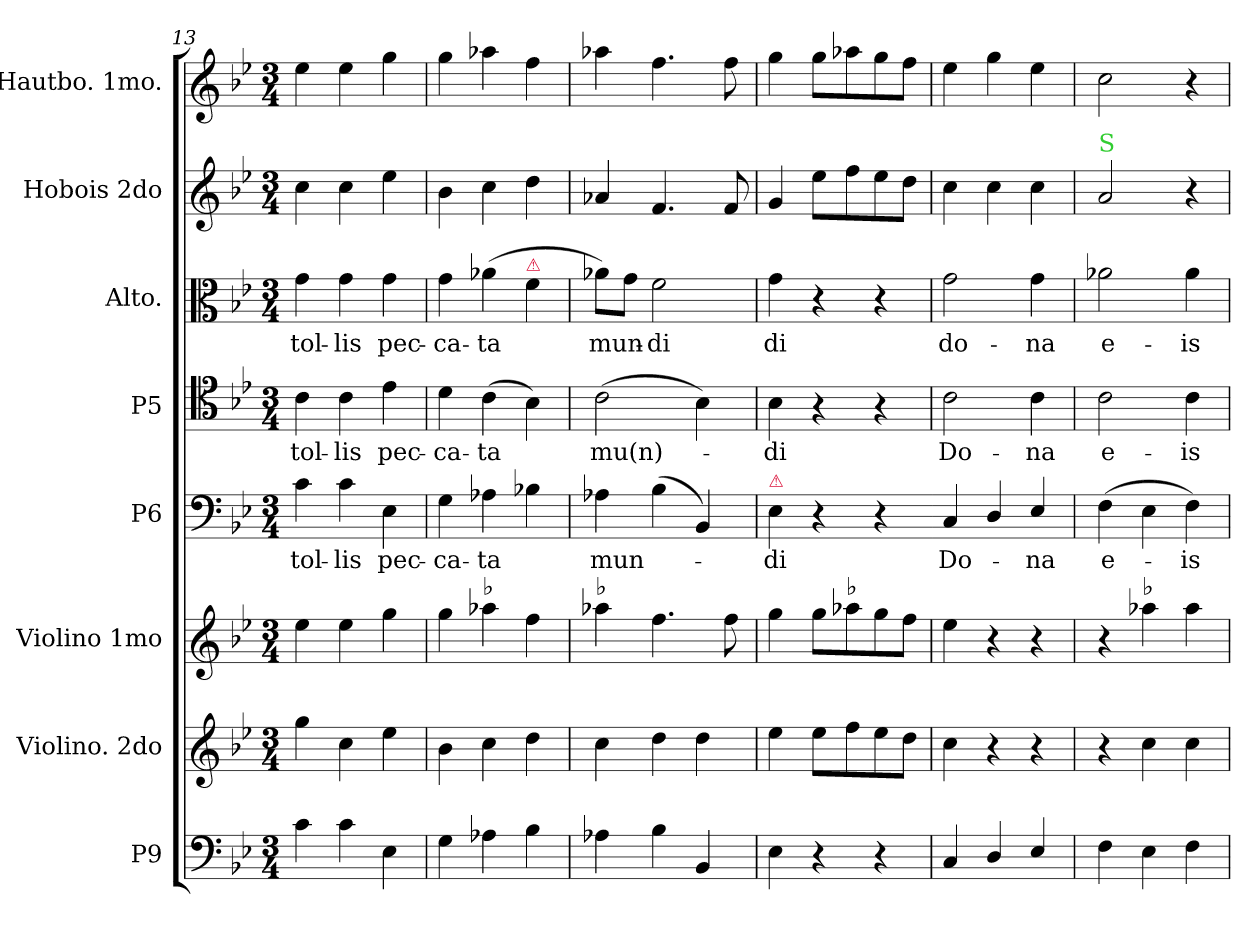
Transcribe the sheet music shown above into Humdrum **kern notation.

**kern	**kern	**kern	**kern	**text	**kern	**text	**kern	**text	**kern	**kern
*part8	*part7	*part6	*part5	*part5	*part4	*part4	*part3	*part3	*part2	*part1
*staff8	*staff7	*staff6	*staff5	*staff5	*staff4	*staff4	*staff3	*staff3	*staff2	*staff1
*I"P9	*I"Violino. 2do	*I"Violino 1mo	*I"P6	*	*I"P5	*	*I"Alto.	*	*I"Hobois 2do	*I"Hautbo. 1mo.
*	*	*	*	*	*	*	*I'A	*	*	*
*clefF4	*clefG2	*clefG2	*clefF4	*	*clefC4	*	*clefC3	*	*clefG2	*clefG2
*k[b-e-]	*k[b-e-]	*k[b-e-]	*k[b-e-]	*	*k[b-e-]	*	*k[b-e-]	*	*k[b-e-]	*k[b-e-]
*B-:	*B-:	*B-:	*B-:	*	*B-:	*	*B-:	*	*B-:	*B-:
*M3/4	*M3/4	*M3/4	*M3/4	*	*M3/4	*	*M3/4	*	*M3/4	*M3/4
=13	=13	=13	=13	=13	=13	=13	=13	=13	=13	=13
4c\	4gg\	4ee-\	4c\	tol-	4c\	tol-	4g\	tol-	4cc\	4ee-\
4c\	4cc\	4ee-\	4c\	-lis	4c\	-lis	4g\	-lis	4cc\	4ee-\
4E-\	4ee-\	4gg\	4E-\	pec-	4e-\	pec-	4g\	pec-	4ee-\	4gg\
=14	=14	=14	=14	=14	=14	=14	=14	=14	=14	=14
4G\	4b-\	4gg\	4G\	-ca-	4d\	-ca-	4g\	-ca-	4b-\	4gg\
!	!	!LO:TX:a:t=♭	!	!	!	!	!	!	!	!
4A-X\	4cc\	4aa-X\	4A-X\	-ta	(4c\	-ta	(4a-X\	-ta	4cc\	4aa-X\
!	!	!	!	!	!	!	!LO:TX:a:color=crimson:t=⚠	!	!	!
4B-\	4dd\	4ff\	4B-X\	.	4B-\)	.	4f\	.	4dd\	4ff\
=15	=15	=15	=15	=15	=15	=15	=15	=15	=15	=15
!	!	!LO:TX:a:t=♭	!	!	!	!	!	!	!	!
4A-X\	4cc\	4aa-X\	4A-X\	mun-	(2c\	mu(n)-	8a-X\L)	mun-	4a-X/	4aa-X\
.	.	.	.	.	.	.	8g\J	.	.	.
4B-\	4dd\	4.ff\	(4B-\	.	.	.	2f\	-di	4.f/	4.ff\
4BB-/	4dd\	.	4BB-/)	.	4B-\)	.	.	.	.	.
.	.	8ff\	.	.	.	.	.	.	8f/	8ff\
=16	=16	=16	=16	=16	=16	=16	=16	=16	=16	=16
4E-\	4ee-\	4gg\	4E-\	-di	4B-\	-di	4g\	di	4g/	4gg\
4r	8ee-\L	8gg\L	4r	.	4r	.	4r	.	8ee-\L	8gg\L
!	!	!LO:TX:a:t=♭	!	!	!	!	!	!	!	!
.	8ff\	8aa-X\	.	.	.	.	.	.	8ff\	8aa-X\
4r	8ee-\	8gg\	4r	.	4r	.	4r	.	8ee-\	8gg\
.	8dd\J	8ff\J	.	.	.	.	.	.	8dd\J	8ff\J
!	!	!	!LO:TX:a:color=crimson:t=⚠	!	!	!	!	!	!	!
=17	=17	=17	=17-	=17	=17	=17	=17	=17	=17	=17
4C/	4cc\	4ee-\	4C/	Do-	2c\	Do-	2g\	do-	4cc\	4ee-\
4D/	4r	4r	4D/	.	.	.	.	.	4cc\	4gg\
4E-/	4r	4r	4E-/	-na	4c\	-na	4g\	-na	4cc\	4ee-\
=18	=18	=18	=18	=18	=18	=18	=18	=18	=18	=18
!	!	!	!	!	!	!	!	!	!LO:TX:a:color=limegreen:t=S	!
4F\	4r	4r	(4F\	e-	2c\	e-	2a-X\	e-	2a/	2cc\
!	!	!LO:TX:a:t=♭	!	!	!	!	!	!	!	!
4E-\	4cc\	4aa-X\	4E-\	.	.	.	.	.	.	.
4F\	4cc\	4aa-\	4F\)	-is	4c\	-is	4a-\	-is	4r	4r
=	=	=	=	=	=	=	=	=	=	=
*-	*-	*-	*-	*-	*-	*-	*-	*-	*-	*-
